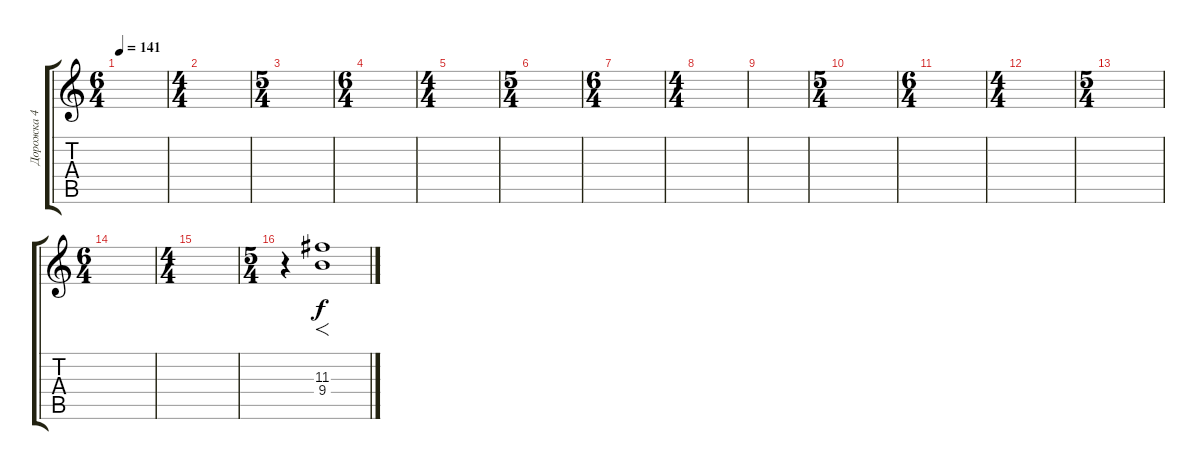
\track ("Дорожка 4" "Дорожка 4") {instrument overdrivenguitar}
\staff {score tabs}
\tuning (E4 B3 G3 D3 A2 E2) {hide}
\ts (6 4)
\tempo 141
\clef g2
\ks c
|
\ts (4 4)
|
\ts (5 4)
|
\ts (6 4)
|
\ts (4 4)
|
\ts (5 4)
|
\ts (6 4)
|
\ts (4 4)
|
|
\ts (5 4)
|
\ts (6 4)
|
\ts (4 4)
|
\ts (5 4)
|
\ts (6 4)
|
\ts (4 4)
|
\ts (5 4)
r.4 (11.3 9.4).1{f}
